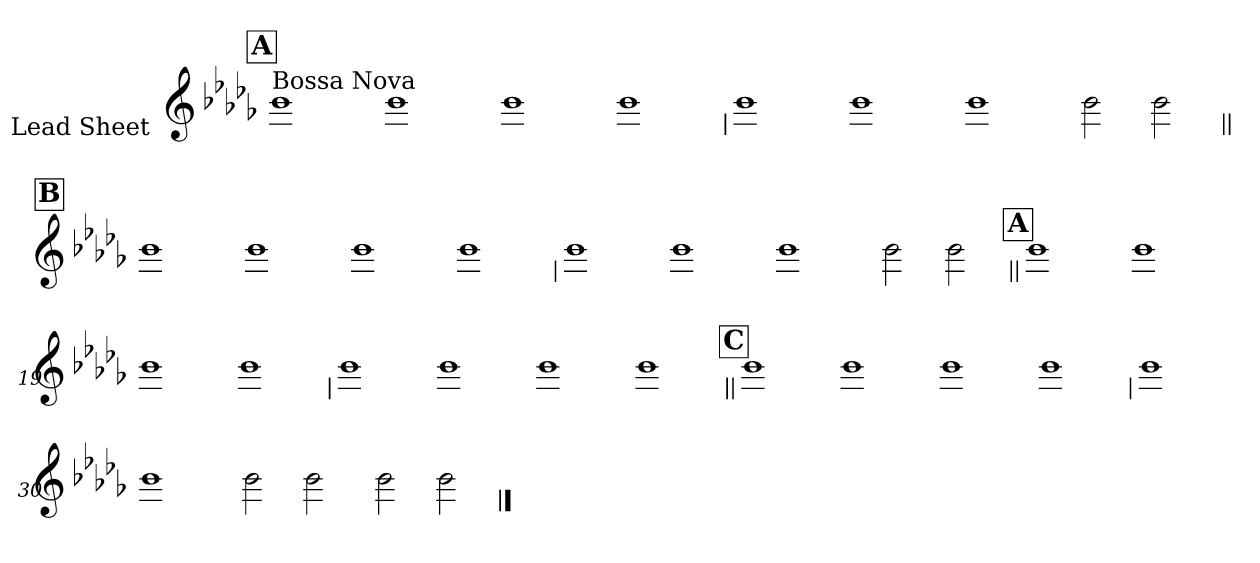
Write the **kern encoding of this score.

**kern
*part1
*staff1
*I"Lead Sheet
*stria0
*clefG2
*k[b-e-a-d-g-]
*D-:
!!LO:REH:place=s1:a:t=A
=1||
!LO:TX:a:t=Bossa Nova
1b-
=2-
1b-
=3-
1b-
=4-
1b-
!!LO:LB:g=z
=5
1b-
=6-
1b-
=7-
1b-
=8-
2b-
2b-
!!LO:LB:g=z
!!LO:REH:place=s1:a:t=B
=9||
1b-
=10-
1b-
=11-
1b-
=12-
1b-
!!LO:LB:g=z
=13
1b-
=14-
1b-
=15-
1b-
=16-
2b-
2b-
!!LO:LB:g=z
!!LO:REH:place=s1:a:t=A
=17||
1b-
=18-
1b-
=19-
1b-
=20-
1b-
!!LO:LB:g=z
=21
1b-
=22-
1b-
=23-
1b-
=24-
1b-
!!LO:LB:g=z
!!LO:REH:place=s1:a:t=C
=25||
1b-
=26-
1b-
=27-
1b-
=28-
1b-
!!LO:LB:g=z
=29
1b-
=30-
1b-
=31-
2b-
2b-
=32-
2b-
2b-
==
*-
